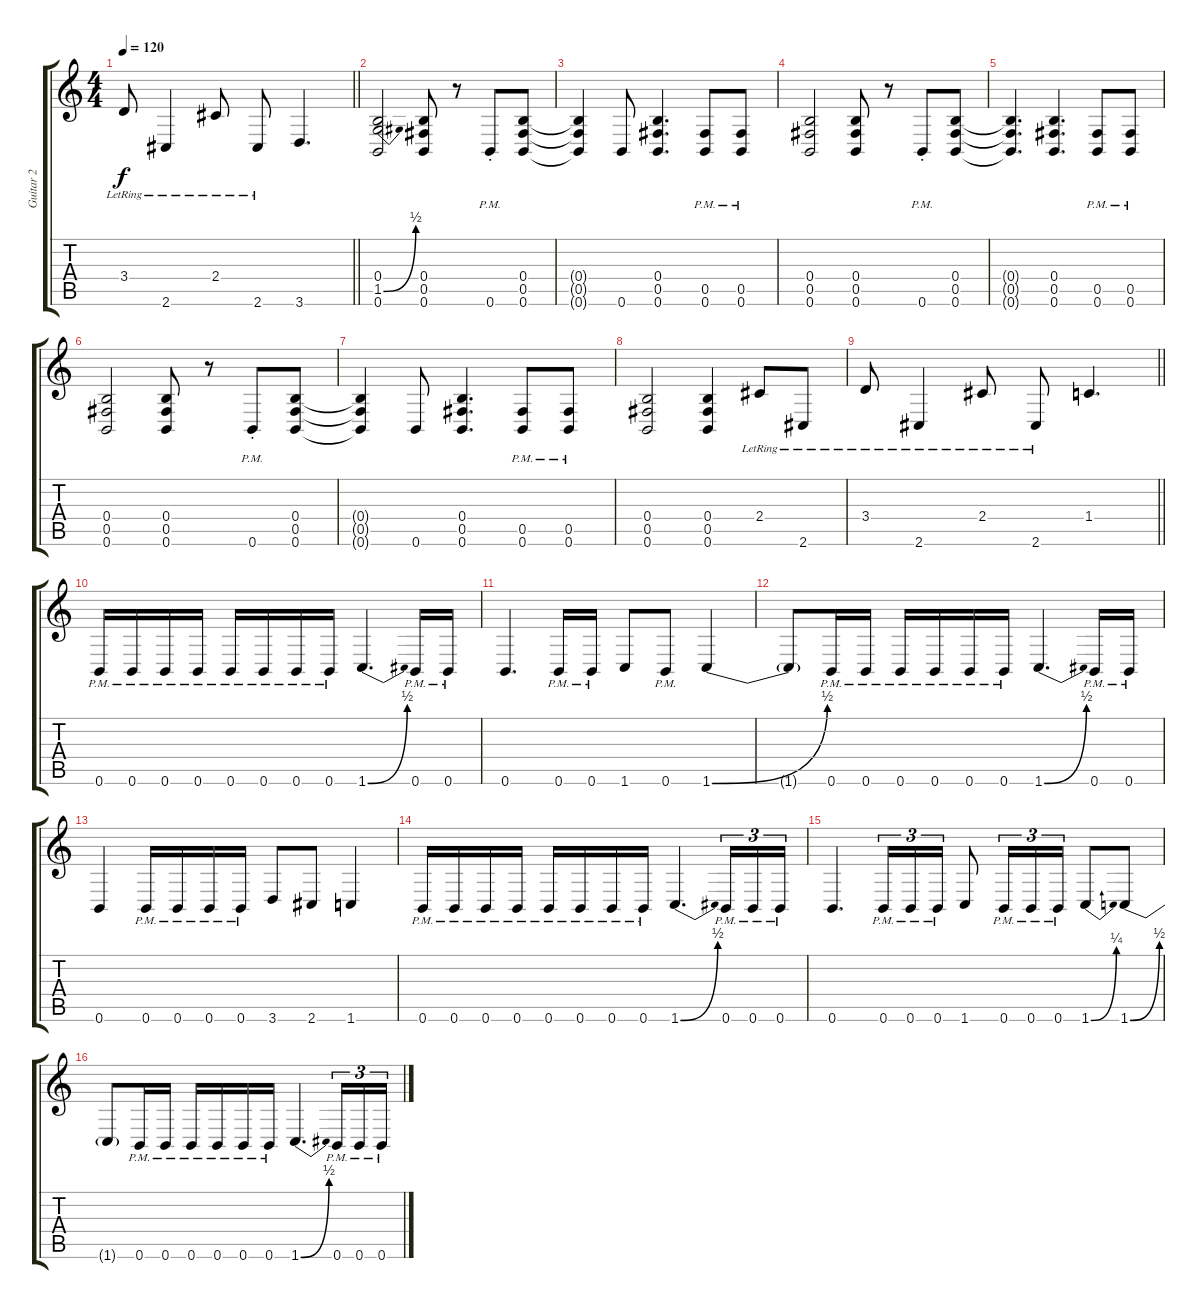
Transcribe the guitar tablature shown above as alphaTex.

\track ("Guitar 2" "Guitar 2") {instrument distortionguitar}
\staff {score tabs}
\tuning (Db4 Ab3 E3 B2 Gb2 B1) {hide}
\ts (4 4)
\tempo 120
\clef g2
\barLineRight lightlight
\ks c
3.4{lr}.8{dy f} 2.6{lr}.4 2.4{lr}.8 2.6{lr}.8 3.6.4{d} |
(0.4 1.5{be (bend 0 0 60 2)} 0.6).2 (0.4 0.5 0.6).8 r.8 0.6{pm st}.8 (0.4 0.5 0.6).8 |
(0.4{t} 0.5{t} 0.6{t}).4 0.6.8 (0.4 0.5 0.6).4{d} (0.5{pm} 0.6{pm}).8 (0.5{pm} 0.6{pm}).8 |
(0.4 0.5 0.6).2 (0.4 0.5 0.6).8 r.8 0.6{pm st}.8 (0.4 0.5 0.6).8 |
(0.4{t} 0.5{t} 0.6{t}).4{d} (0.4 0.5 0.6).4{d} (0.5{pm} 0.6{pm}).8 (0.5{pm} 0.6{pm}).8 |
(0.4 0.5 0.6).2 (0.4 0.5 0.6).8 r.8 0.6{pm st}.8 (0.4 0.5 0.6).8 |
(0.4{t} 0.5{t} 0.6{t}).4 0.6.8 (0.4 0.5 0.6).4{d} (0.5{pm} 0.6{pm}).8 (0.5{pm} 0.6{pm}).8 |
(0.4 0.5 0.6).2 (0.4 0.5 0.6).4 2.4{lr}.8 2.6{lr}.8 |
\barLineRight lightlight
3.4{lr}.8 2.6{lr}.4 2.4{lr}.8 2.6{lr}.8 1.4.4{d} |
\section ("" "")
0.6{pm}.16 0.6{pm}.16 0.6{pm}.16 0.6{pm}.16 0.6{pm}.16 0.6{pm}.16 0.6{pm}.16 0.6{pm}.16 1.6{be (bend 0 0 60 2)}.4{d} 0.6{pm}.16 0.6{pm}.16 |
0.6.4{d} 0.6{pm}.16 0.6{pm}.16 1.6.8 0.6{pm}.8 1.6{be (bend 0 0 60 2)}.4 |
1.6{t}.8 0.6{pm}.16 0.6{pm}.16 0.6{pm}.16 0.6{pm}.16 0.6{pm}.16 0.6{pm}.16 1.6{be (bend 0 0 60 2)}.4{d} 0.6{pm}.16 0.6{pm}.16 |
0.6.4 0.6{pm}.16 0.6{pm}.16 0.6{pm}.16 0.6{pm}.16 3.6.8 2.6.8 1.6.4 |
0.6{pm}.16 0.6{pm}.16 0.6{pm}.16 0.6{pm}.16 0.6{pm}.16 0.6{pm}.16 0.6{pm}.16 0.6{pm}.16 1.6{be (bend 0 0 60 2)}.4{d} 0.6{pm}.16{tu (3 2)} 0.6{pm}.16{tu (3 2)} 0.6{pm}.16{tu (3 2)} |
0.6.4{d} 0.6{pm}.16{tu (3 2)} 0.6{pm}.16{tu (3 2)} 0.6{pm}.16{tu (3 2)} 1.6.8 0.6{pm}.16{tu (3 2)} 0.6{pm}.16{tu (3 2)} 0.6{pm}.16{tu (3 2)} 1.6{be (bend 0 0 60 1)}.8 1.6{be (bend 0 0 60 2)}.8 |
1.6{t}.8 0.6{pm}.16 0.6{pm}.16 0.6{pm}.16 0.6{pm}.16 0.6{pm}.16 0.6{pm}.16 1.6{be (bend 0 0 60 2)}.4{d} 0.6{pm}.16{tu (3 2)} 0.6{pm}.16{tu (3 2)} 0.6{pm}.16{tu (3 2)}
